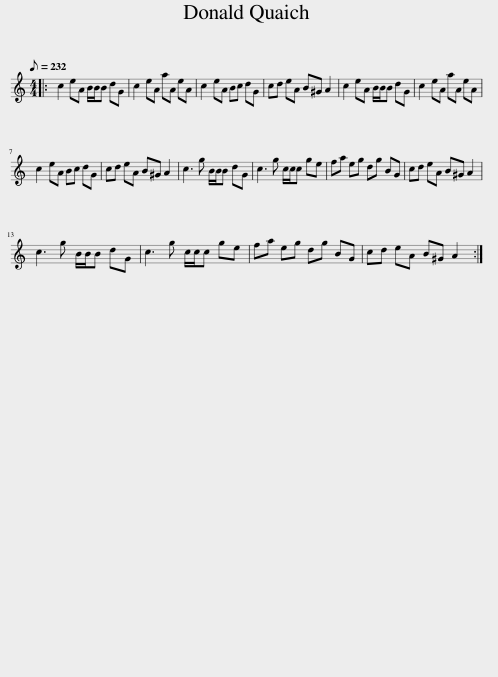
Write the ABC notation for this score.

X:1
L:1/8
Q:1/8=232
M:4/4
I:linebreak $
K:C
V:1 treble
V:1
|: c2 eA B/B/B dG | c2 eA aA eA | c2 eA Bc dG | cd eA B^G A2 | c2 eA B/B/B dG | %5
 c2 eA aA eA |$ c2 eA Bc dG | cd eA B^G A2 | c3 g B/B/B dG | c3 g c/c/c ge | %10
 fa eg dg BG | cd eA B^G A2 |$ c3 g B/B/B dG | c3 g c/c/c ge | fa eg dg BG | %15
 cd eA B^G A2 :| %16
